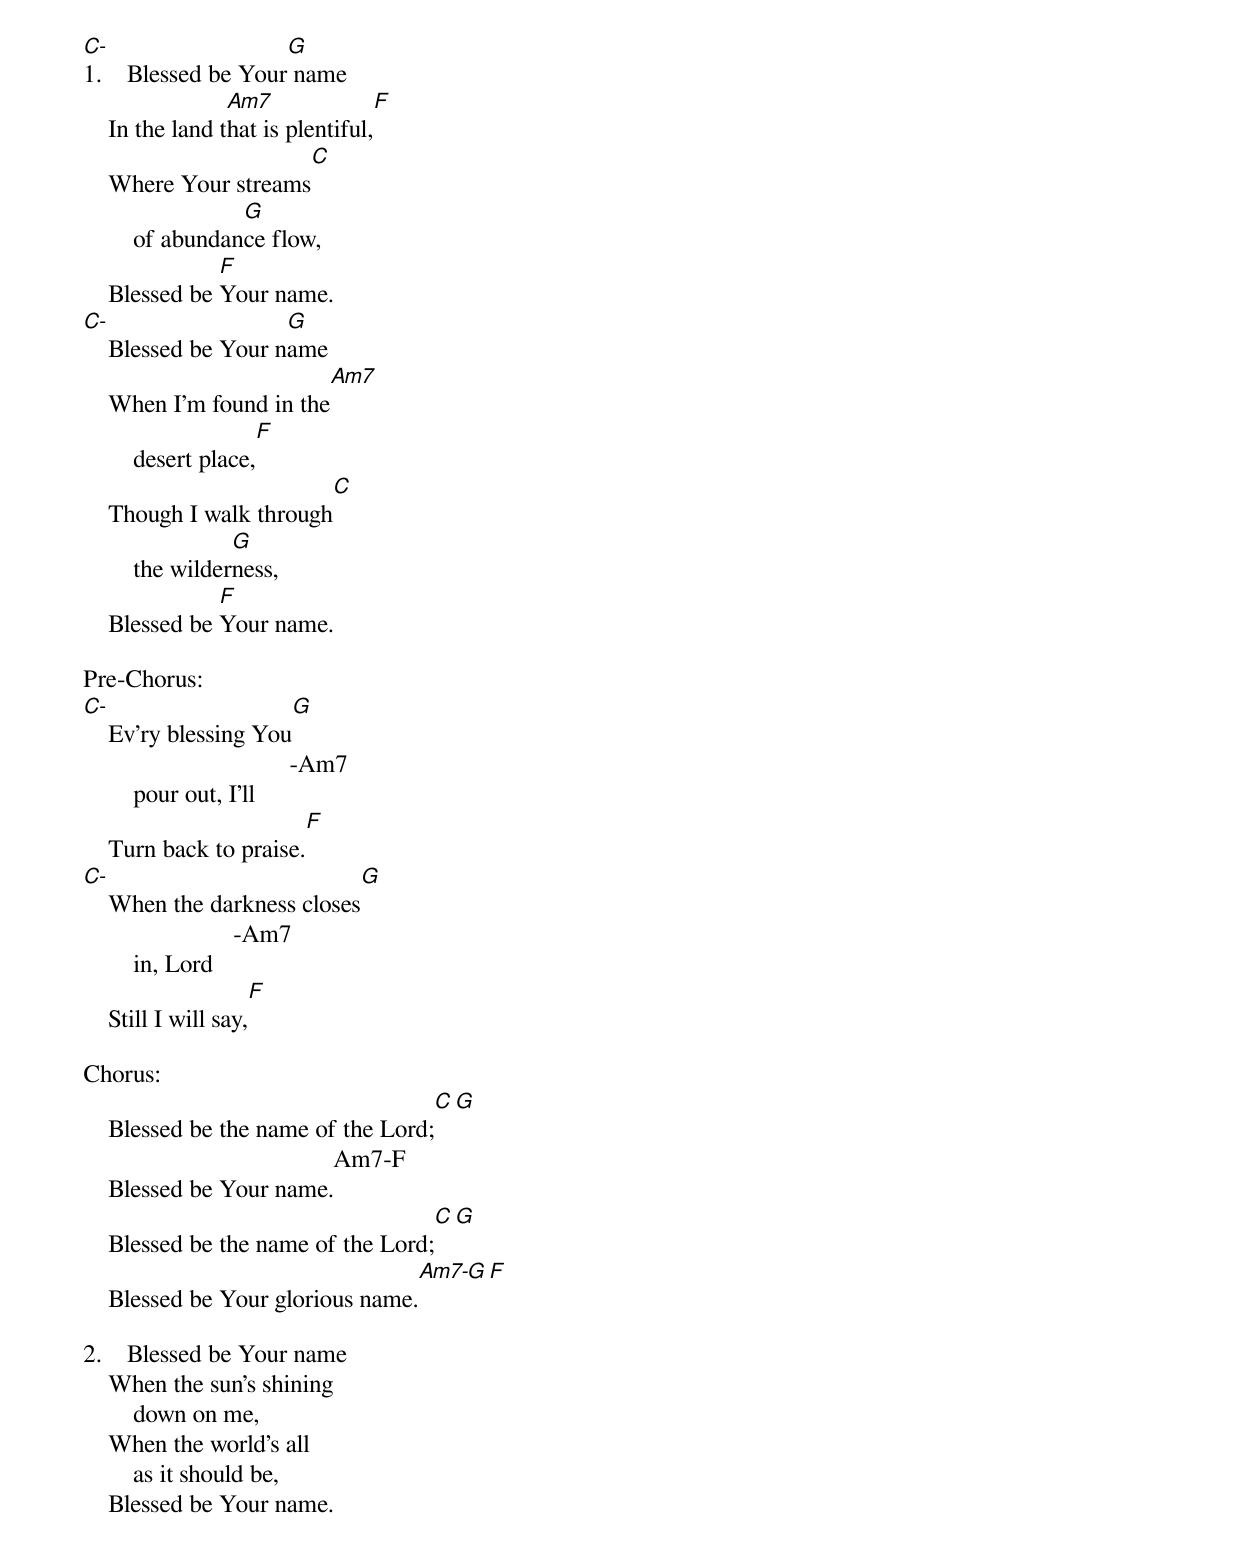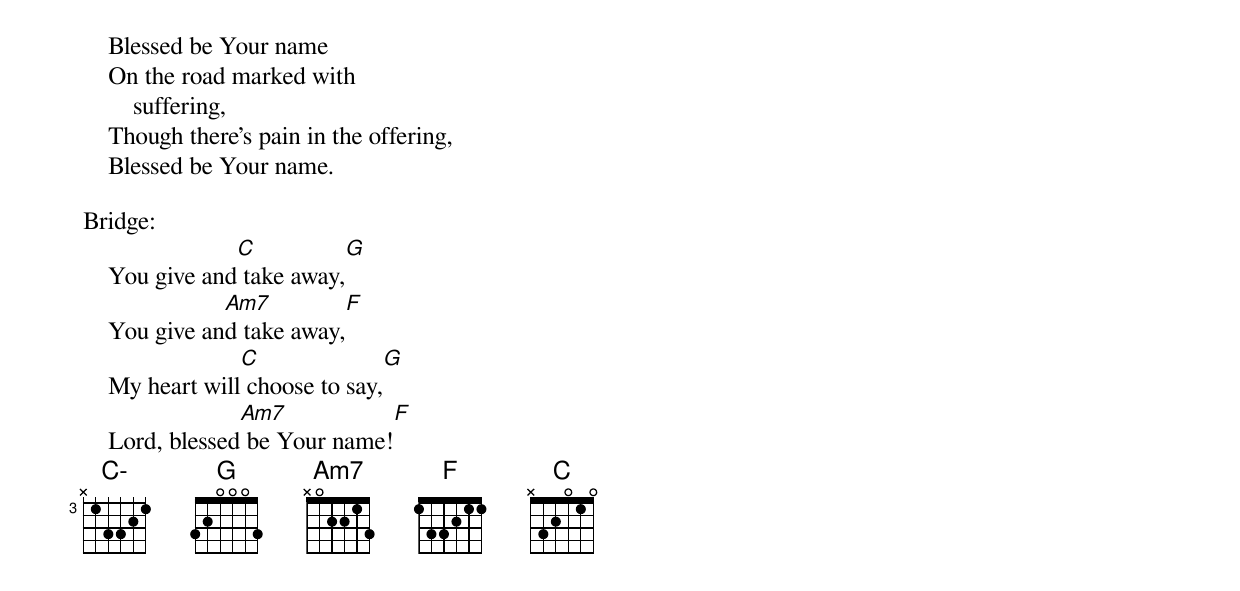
C-                   G
1.    Blessed be Your name
                 Am7                   F
    In the land that is plentiful,
                                   C
    Where Your streams
                  G
        of abundance flow,
               F
    Blessed be Your name.
C-                   G
    Blessed be Your name
                           Am7
    When I'm found in the
                          F
        desert place,
                           C
    Though I walk through
                  G
        the wilderness,
               F
    Blessed be Your name.

Pre-Chorus:
C-                                  G
    Ev’ry blessing You
                                 -Am7
        pour out, I’ll
                                     F
    Turn back to praise.
C-                                           G
    When the darkness closes
                        -Am7
        in, Lord
                            F
    Still I will say,

Chorus:
                                     C                      G
    Blessed be the name of the Lord;
                                        Am7-F
    Blessed be Your name.
                                     C                       G
    Blessed be the name of the Lord;
                                       Am7-G       F
    Blessed be Your glorious name.

2.    Blessed be Your name
    When the sun's shining
        down on me,
    When the world's all
        as it should be,
    Blessed be Your name.
    Blessed be Your name
    On the road marked with
        suffering,
    Though there's pain in the offering,
    Blessed be Your name.

Bridge:
                C                            G
    You give and take away,
               Am7                         F
    You give and take away,
                 C                                   G
    My heart will choose to say,
                 Am7                           F
    Lord, blessed be Your name!
